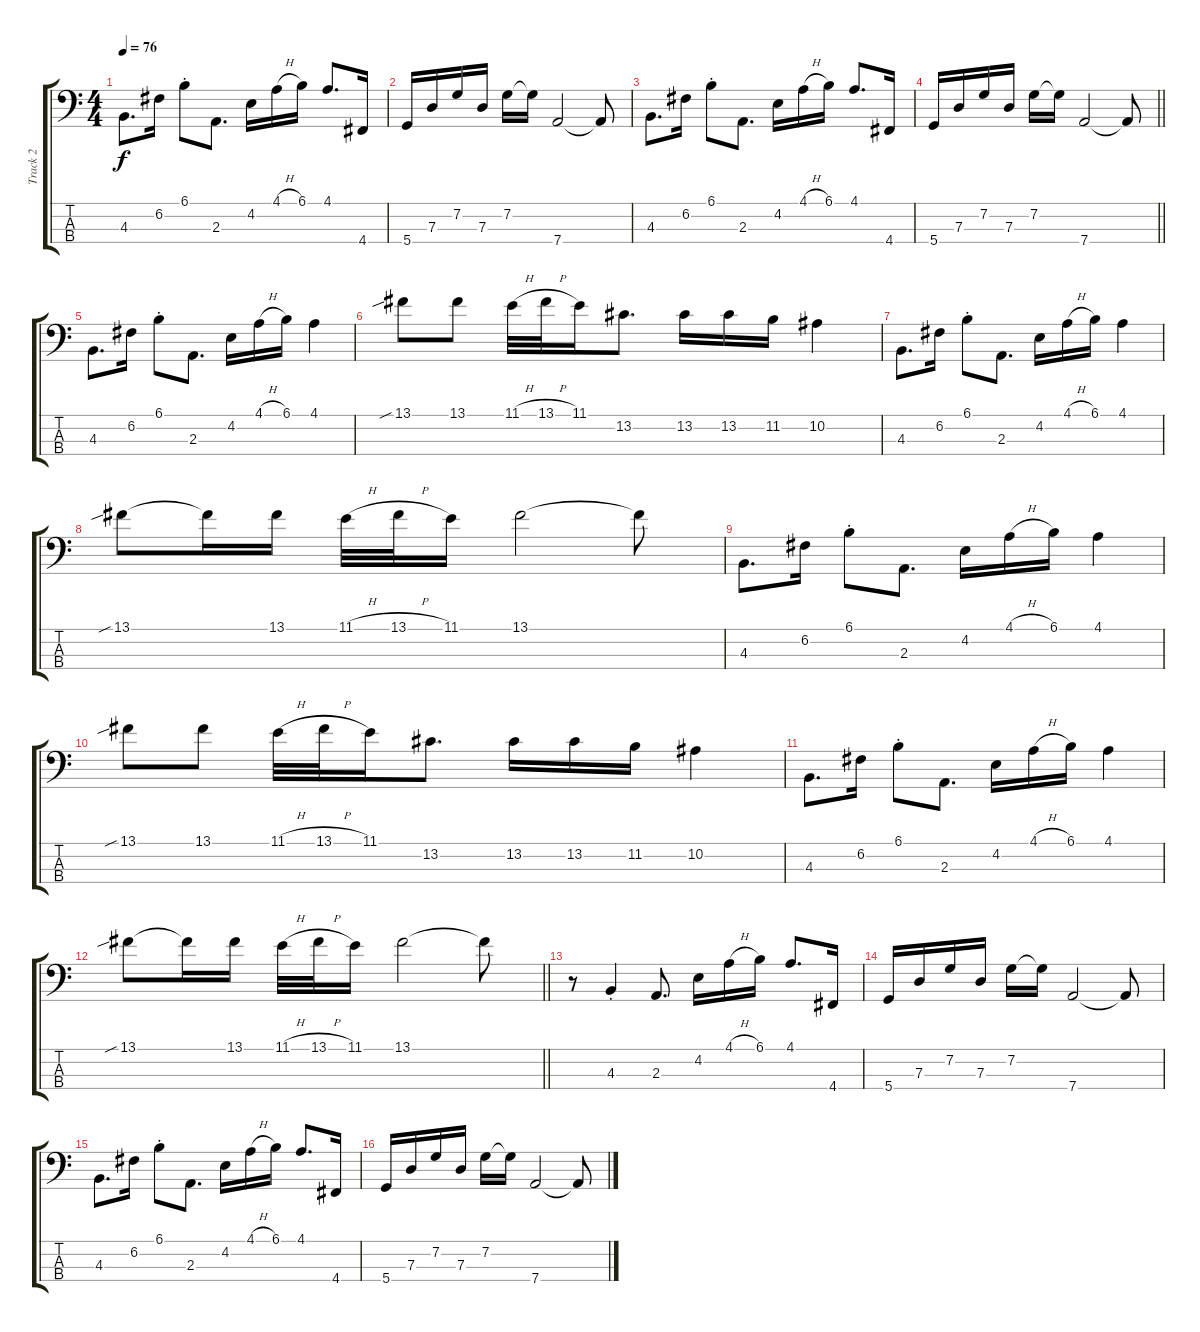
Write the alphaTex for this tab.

\track ("Track 2" "Track 2") {instrument electricbasspick}
\staff {score tabs}
\tuning (F2 C2 G1 D1) {hide}
\ts (4 4)
\tempo 76
\clef f4
\ks c
4.3.8{d dy f} 6.2.16 6.1{st}.8 2.3.8{d} 4.2.16 4.1{h}.16 6.1.16 4.1.8{d} 4.4.16 |
5.4.16 7.3.16 7.2.16 7.3.16 7.2.16 7.2{t}.16 7.4.2 7.4{t}.8 |
4.3.8{d} 6.2.16 6.1{st}.8 2.3.8{d} 4.2.16 4.1{h}.16 6.1.16 4.1.8{d} 4.4.16 |
\barLineRight lightlight
5.4.16 7.3.16 7.2.16 7.3.16 7.2.16 7.2{t}.16 7.4.2 7.4{t}.8 |
4.3.8{d} 6.2.16 6.1{st}.8 2.3.8{d} 4.2.16 4.1{h}.16 6.1.16 4.1.4 |
13.1{sib}.8 13.1.8 11.1{h}.32 13.1{h}.32 11.1.16 13.2.8{d} 13.2.16 13.2.16 11.2.16 10.2.4 |
4.3.8{d} 6.2.16 6.1{st}.8 2.3.8{d} 4.2.16 4.1{h}.16 6.1.16 4.1.4 |
13.1{sib}.8 13.1{t}.16 13.1.16 11.1{h}.32 13.1{h}.32 11.1.16 13.1.2 13.1{t}.8 |
4.3.8{d} 6.2.16 6.1{st}.8 2.3.8{d} 4.2.16 4.1{h}.16 6.1.16 4.1.4 |
13.1{sib}.8 13.1.8 11.1{h}.32 13.1{h}.32 11.1.16 13.2.8{d} 13.2.16 13.2.16 11.2.16 10.2.4 |
4.3.8{d} 6.2.16 6.1{st}.8 2.3.8{d} 4.2.16 4.1{h}.16 6.1.16 4.1.4 |
\barLineRight lightlight
13.1{sib}.8 13.1{t}.16 13.1.16 11.1{h}.32 13.1{h}.32 11.1.16 13.1.2 13.1{t}.8 |
r.8 4.3{st}.4 2.3.8{d} 4.2.16 4.1{h}.16 6.1.16 4.1.8{d} 4.4.16 |
5.4.16 7.3.16 7.2.16 7.3.16 7.2.16 7.2{t}.16 7.4.2 7.4{t}.8 |
4.3.8{d} 6.2.16 6.1{st}.8 2.3.8{d} 4.2.16 4.1{h}.16 6.1.16 4.1.8{d} 4.4.16 |
5.4.16 7.3.16 7.2.16 7.3.16 7.2.16 7.2{t}.16 7.4.2 7.4{t}.8
